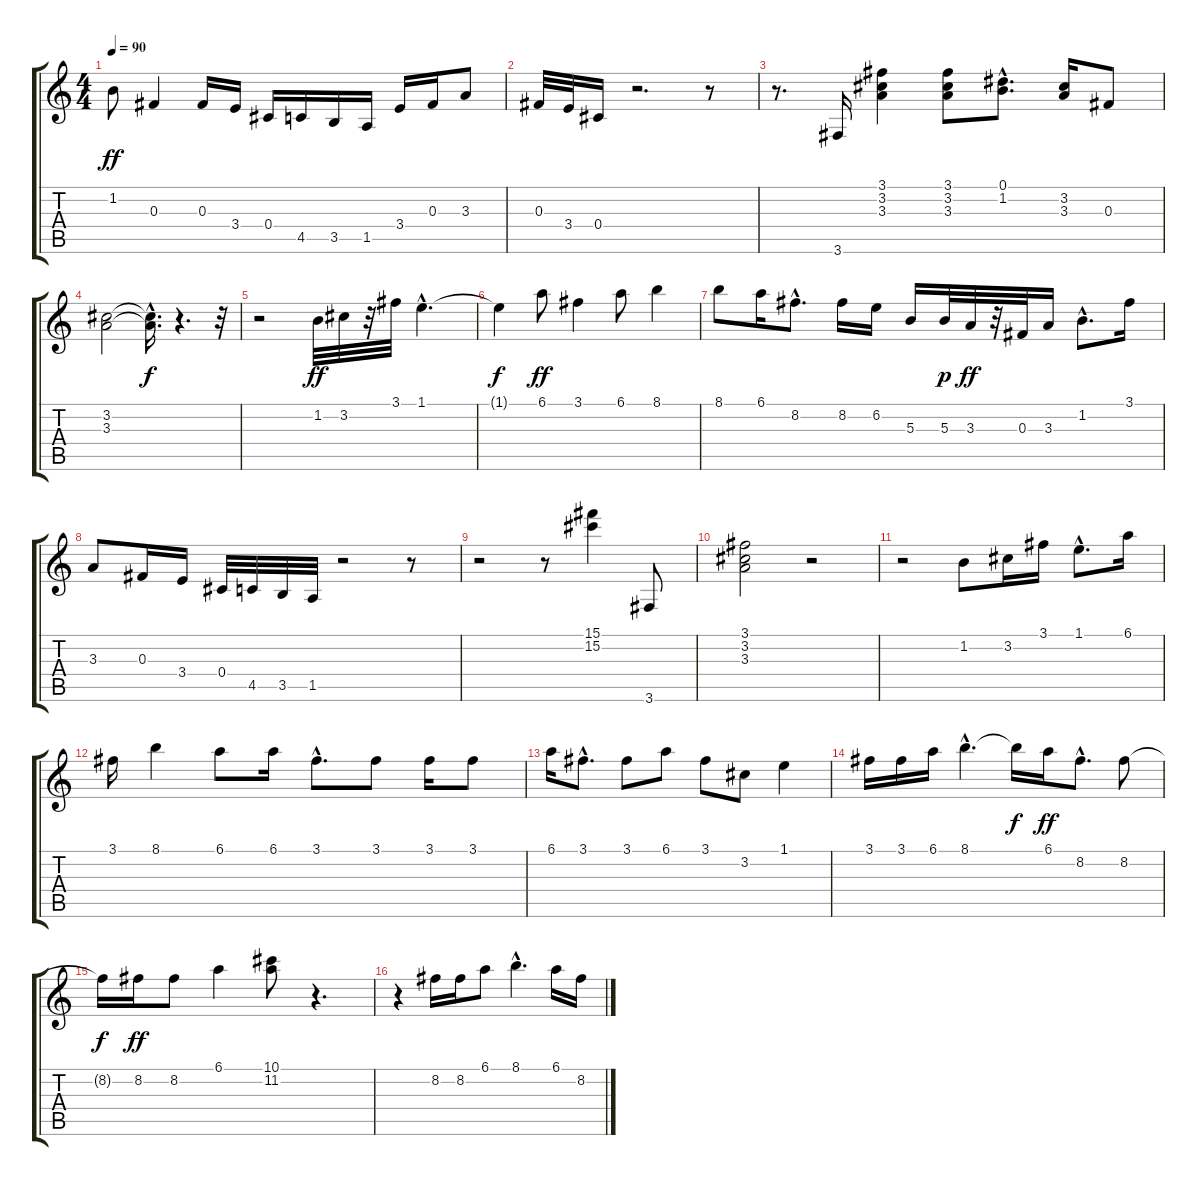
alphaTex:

\track "" {instrument acousticguitarsteel}
\staff {score tabs}
\tuning (Eb4 Bb3 Gb3 Db3 Ab2 Eb2) {hide}
\ts (4 4)
\tempo 90
\clef g2
\ks c
1.2.8{dy ff} 0.3.4 0.3.16 3.4.16 0.4.16 4.5.16 3.5.16 1.5.16 3.4.16 0.3.16 3.3.8 |
0.3.32 3.4.32 0.4.16 r.2{d} r.8 |
r.8{d} 3.6.16 (3.1 3.2 3.3).4 (3.1 3.2 3.3).8 (0.1{hac} 1.2{hac}).8{d} (3.2 3.3).16 0.3.8 |
(3.2 3.3).2 (3.2{hac t} 3.3{hac t}).16{d dy f} r.4{d} r.32 |
r.2 1.2.32{dy ff} 3.2.32 r.32 3.1.32 1.1{hac}.4{d} |
1.1{t}.4{dy f} 6.1.8{dy ff} 3.1.4 6.1.8 8.1.4 |
8.1.8 6.1.16 8.2{hac}.8{d} 8.2.16 6.2.16 5.3.16 5.3.32{dy p} 3.3.32{dy ff} r.32 0.3.32 3.3.16 1.2{hac}.8{d} 3.1.16 |
3.3.8 0.3.16 3.4.16 0.4.32 4.5.32 3.5.32 1.5.32 r.2 r.8 |
r.2 r.8 (15.1 15.2).4 3.6.8 |
(3.1 3.2 3.3).2 r.2 |
r.2 1.2.8 3.2.16 3.1.16 1.1{hac}.8{d} 6.1.16 |
3.1.16 8.1.4 6.1.8 6.1.16 3.1{hac}.8{d} 3.1.8 3.1.16 3.1.8 |
6.1.16 3.1{hac}.8{d} 3.1.8 6.1.8 3.1.8 3.2.8 1.1.4 |
3.1.16 3.1.16 6.1.16 8.1{hac}.4{d} 8.1{t}.16{dy f} 6.1.16{dy ff} 8.2{hac}.8{d} 8.2.8 |
8.2{t}.16{dy f} 8.2.16{dy ff} 8.2.8 6.1.4 (10.1 11.2).8 r.4{d} |
r.4 8.2.16 8.2.16 6.1.8 8.1{hac}.4{d} 6.1.16 8.2.16
